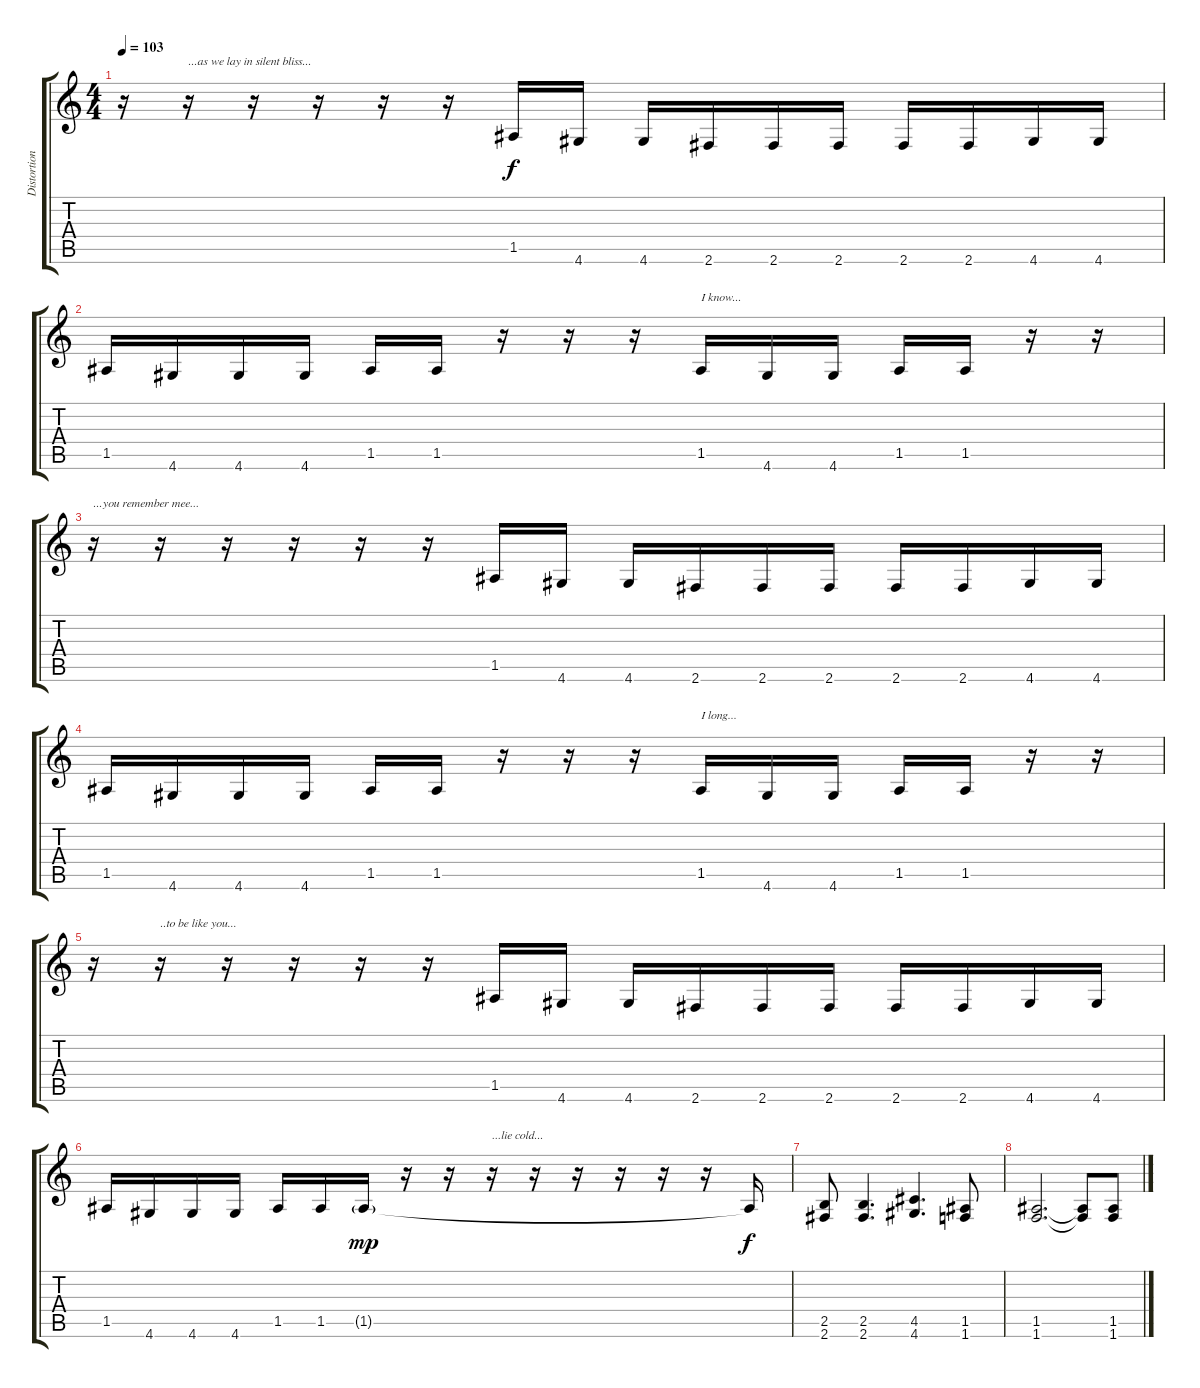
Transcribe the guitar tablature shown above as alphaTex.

\track ("Distortion Guitar" "Distortion") {instrument distortionguitar}
\staff {score tabs}
\tuning (E4 B3 G3 D3 A2 E2) {hide}
\ts (4 4)
\tempo 103
\clef g2
\ks c
r.16{dy f} r.16{txt "...as we lay in silent bliss..."} r.16 r.16 r.16 r.16 1.5.16 4.6.16 4.6.16 2.6.16 2.6.16 2.6.16 2.6.16 2.6.16 4.6.16 4.6.16 |
1.5.16 4.6.16 4.6.16 4.6.16 1.5.16 1.5.16 r.16 r.16 r.16 1.5.16{txt "I know..."} 4.6.16 4.6.16 1.5.16 1.5.16 r.16 r.16 |
r.16{txt "...you remember mee..."} r.16 r.16 r.16 r.16 r.16 1.5.16 4.6.16 4.6.16 2.6.16 2.6.16 2.6.16 2.6.16 2.6.16 4.6.16 4.6.16 |
1.5.16 4.6.16 4.6.16 4.6.16 1.5.16 1.5.16 r.16 r.16 r.16 1.5.16{txt "I long..."} 4.6.16 4.6.16 1.5.16 1.5.16 r.16 r.16 |
r.16 r.16{txt "..to be like you..."} r.16 r.16 r.16 r.16 1.5.16{volume 12} 4.6.16 4.6.16 2.6.16 2.6.16 2.6.16 2.6.16 2.6.16 4.6.16 4.6.16 |
1.5.16 4.6.16 4.6.16 4.6.16 1.5.16 1.5.16 1.5{g}.16{dy mp} r.16 r.16 r.16{txt "...lie cold..."} r.16 r.16 r.16 r.16 r.16 1.5{t}.16{dy f} |
(2.5 2.6).8{volume 10} (2.5 2.6).4{d} (4.5 4.6).4{d} (1.5 1.6).8 |
(1.5 1.6).2{d} (1.5{t} 1.6{t}).8 (1.5 1.6).8
